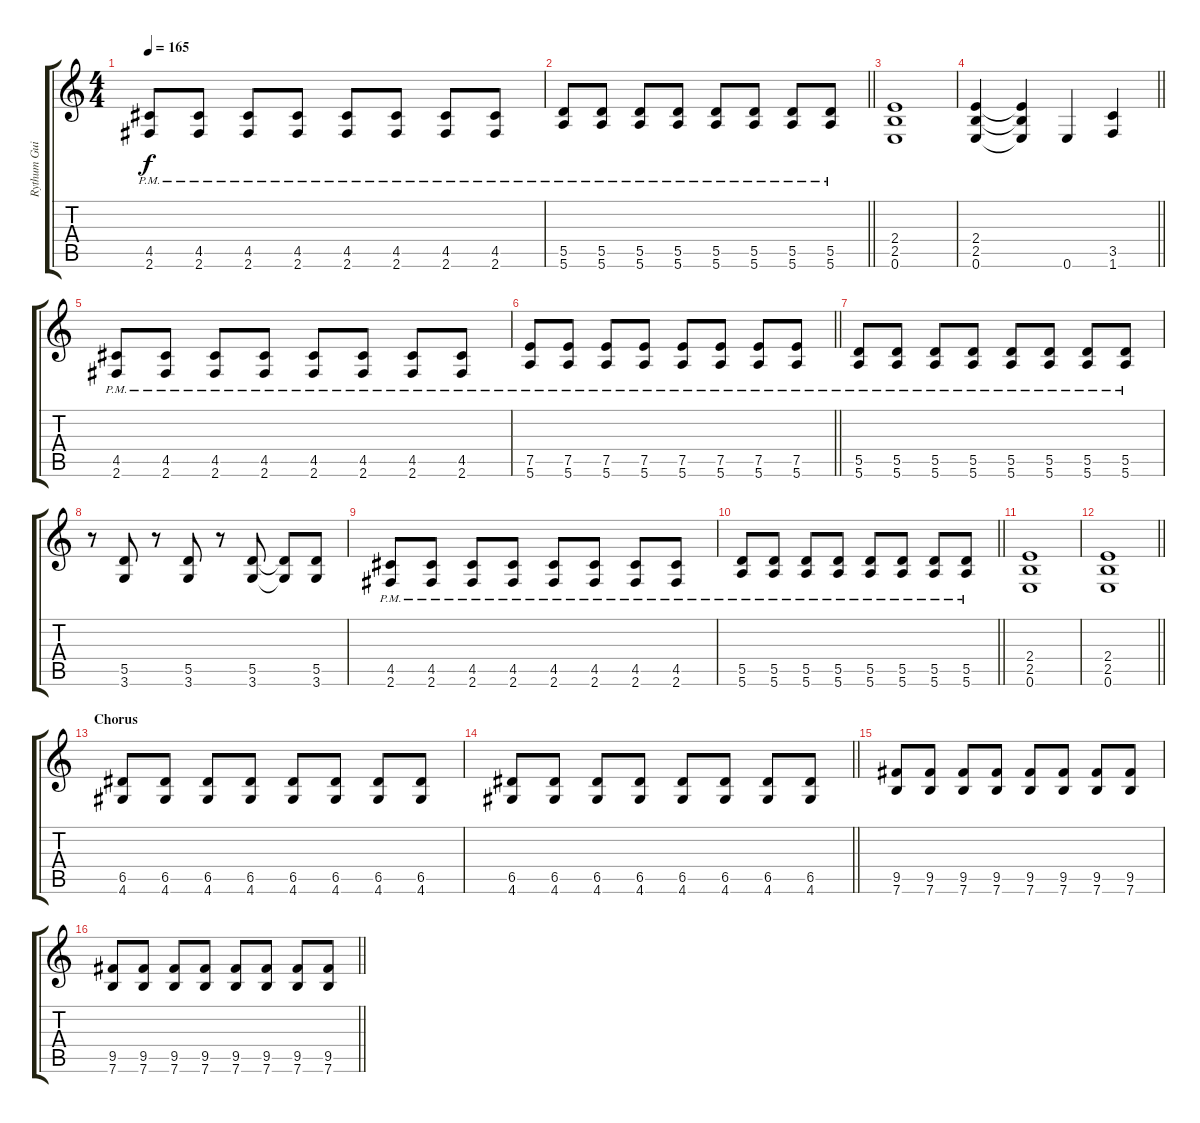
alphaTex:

\track ("Rythum Guitar" "Rythum Gui") {instrument distortionguitar}
\staff {score tabs}
\tuning (E4 B3 G3 D3 A2 E2) {hide}
\ts (4 4)
\tempo 165
\clef g2
\ks c
(4.5{pm} 2.6{pm}).8{dy f} (4.5{pm} 2.6{pm}).8 (4.5{pm} 2.6{pm}).8 (4.5{pm} 2.6{pm}).8 (4.5{pm} 2.6{pm}).8 (4.5{pm} 2.6{pm}).8 (4.5{pm} 2.6{pm}).8 (4.5{pm} 2.6{pm}).8 |
\barLineRight lightlight
(5.5{pm} 5.6{pm}).8 (5.5{pm} 5.6{pm}).8 (5.5{pm} 5.6{pm}).8 (5.5{pm} 5.6{pm}).8 (5.5{pm} 5.6{pm}).8 (5.5{pm} 5.6{pm}).8 (5.5{pm} 5.6{pm}).8 (5.5{pm} 5.6{pm}).8 |
(2.4 2.5 0.6).1 |
\barLineRight lightlight
(2.4 2.5 0.6).4 (2.4{t} 2.5{t} 0.6{t}).4 0.6.4 (3.5 1.6).4 |
(4.5{pm} 2.6{pm}).8 (4.5{pm} 2.6{pm}).8 (4.5{pm} 2.6{pm}).8 (4.5{pm} 2.6{pm}).8 (4.5{pm} 2.6{pm}).8 (4.5{pm} 2.6{pm}).8 (4.5{pm} 2.6{pm}).8 (4.5{pm} 2.6{pm}).8 |
\barLineRight lightlight
(7.5{pm} 5.6{pm}).8 (7.5{pm} 5.6{pm}).8 (7.5{pm} 5.6{pm}).8 (7.5{pm} 5.6{pm}).8 (7.5{pm} 5.6{pm}).8 (7.5{pm} 5.6{pm}).8 (7.5{pm} 5.6{pm}).8 (7.5{pm} 5.6{pm}).8 |
(5.5{pm} 5.6{pm}).8 (5.5{pm} 5.6{pm}).8 (5.5{pm} 5.6{pm}).8 (5.5{pm} 5.6{pm}).8 (5.5{pm} 5.6{pm}).8 (5.5{pm} 5.6{pm}).8 (5.5{pm} 5.6{pm}).8 (5.5{pm} 5.6{pm}).8 |
r.8 (5.5 3.6).8 r.8 (5.5 3.6).8 r.8 (5.5 3.6).8 (5.5{t} 3.6{t}).8 (5.5 3.6).8 |
(4.5{pm} 2.6{pm}).8 (4.5{pm} 2.6{pm}).8 (4.5{pm} 2.6{pm}).8 (4.5{pm} 2.6{pm}).8 (4.5{pm} 2.6{pm}).8 (4.5{pm} 2.6{pm}).8 (4.5{pm} 2.6{pm}).8 (4.5{pm} 2.6{pm}).8 |
\barLineRight lightlight
(5.5{pm} 5.6{pm}).8 (5.5{pm} 5.6{pm}).8 (5.5{pm} 5.6{pm}).8 (5.5{pm} 5.6{pm}).8 (5.5{pm} 5.6{pm}).8 (5.5{pm} 5.6{pm}).8 (5.5{pm} 5.6{pm}).8 (5.5{pm} 5.6{pm}).8 |
(2.4 2.5 0.6).1 |
\barLineRight lightlight
(2.4 2.5 0.6).1 |
\section ("" "Chorus")
(6.5 4.6).8 (6.5 4.6).8 (6.5 4.6).8 (6.5 4.6).8 (6.5 4.6).8 (6.5 4.6).8 (6.5 4.6).8 (6.5 4.6).8 |
\barLineRight lightlight
(6.5 4.6).8 (6.5 4.6).8 (6.5 4.6).8 (6.5 4.6).8 (6.5 4.6).8 (6.5 4.6).8 (6.5 4.6).8 (6.5 4.6).8 |
(9.5 7.6).8 (9.5 7.6).8 (9.5 7.6).8 (9.5 7.6).8 (9.5 7.6).8 (9.5 7.6).8 (9.5 7.6).8 (9.5 7.6).8 |
\barLineRight lightlight
(9.5 7.6).8 (9.5 7.6).8 (9.5 7.6).8 (9.5 7.6).8 (9.5 7.6).8 (9.5 7.6).8 (9.5 7.6).8 (9.5 7.6).8
